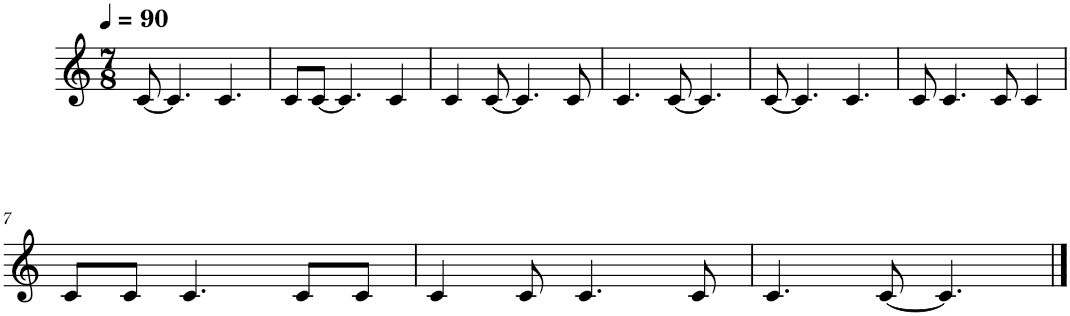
**kern
*part1
*staff1
*I"Piano
*I'Pno.
*clefG2
*k[]
*M7/8
*MM90
=1
[8c/
4.c/]
4.c/
=2
8c/L
[8c/J
4.c/]
4c/
=3
4c/
[8c/
4.c/]
8c/
=4
4.c/
[8c/
4.c/]
=5
[8c/
4.c/]
4.c/
=6
8c/
4.c/
8c/
4c/
!!LO:LB:g=z
=7
8c/L
8c/J
4.c/
8c/L
8c/J
=8
4c/
8c/
4.c/
8c/
=9
4.c/
[8c/
4.c/]
==
*-
